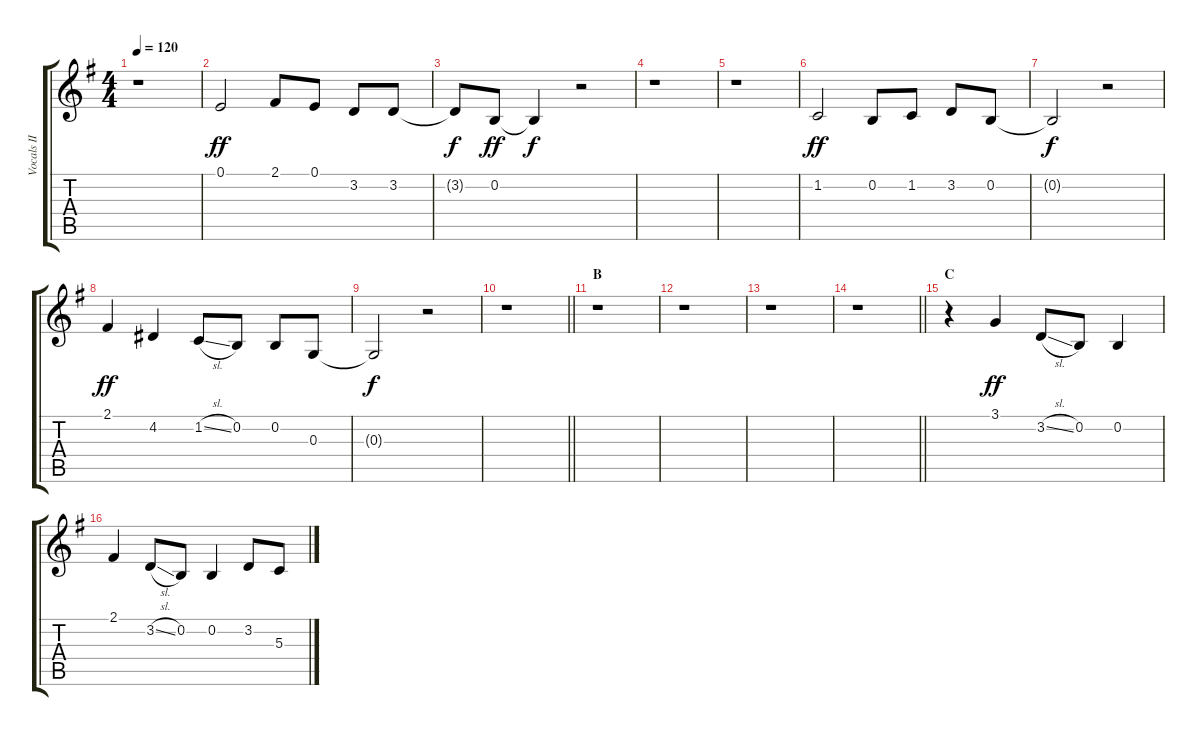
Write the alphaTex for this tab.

\track ("Vocals II" "Vocals II") {instrument voiceoohs}
\staff {score tabs}
\tuning (E4 B3 G3 D3 A2 E2) {hide}
\ts (4 4)
\tempo 120
\clef g2
\ks g
r.1{dy f} |
0.1.2{dy ff} 2.1.8 0.1.8 3.2.8 3.2.8 |
3.2{t}.8{dy f} 0.2.8{dy ff} 0.2{t}.4{dy f} r.2 |
r.1 |
r.1 |
1.2.2{dy ff} 0.2.8 1.2.8 3.2.8 0.2.8 |
0.2{t}.2{dy f} r.2 |
2.1.4{dy ff} 4.2.4 1.2{sl}.8 0.2.8 0.2.8 0.3.8 |
0.3{t}.2{dy f} r.2 |
\barLineRight lightlight
r.1 |
\section ("" "B")
\ks eminor
r.1 |
r.1 |
r.1 |
\barLineRight lightlight
r.1 |
\section ("" "C")
r.4 3.1.4{dy ff} 3.2{sl}.8 0.2.8 0.2.4 |
2.1.4 3.2{sl}.8 0.2.8 0.2.4 3.2.8 5.3{sl}.8
